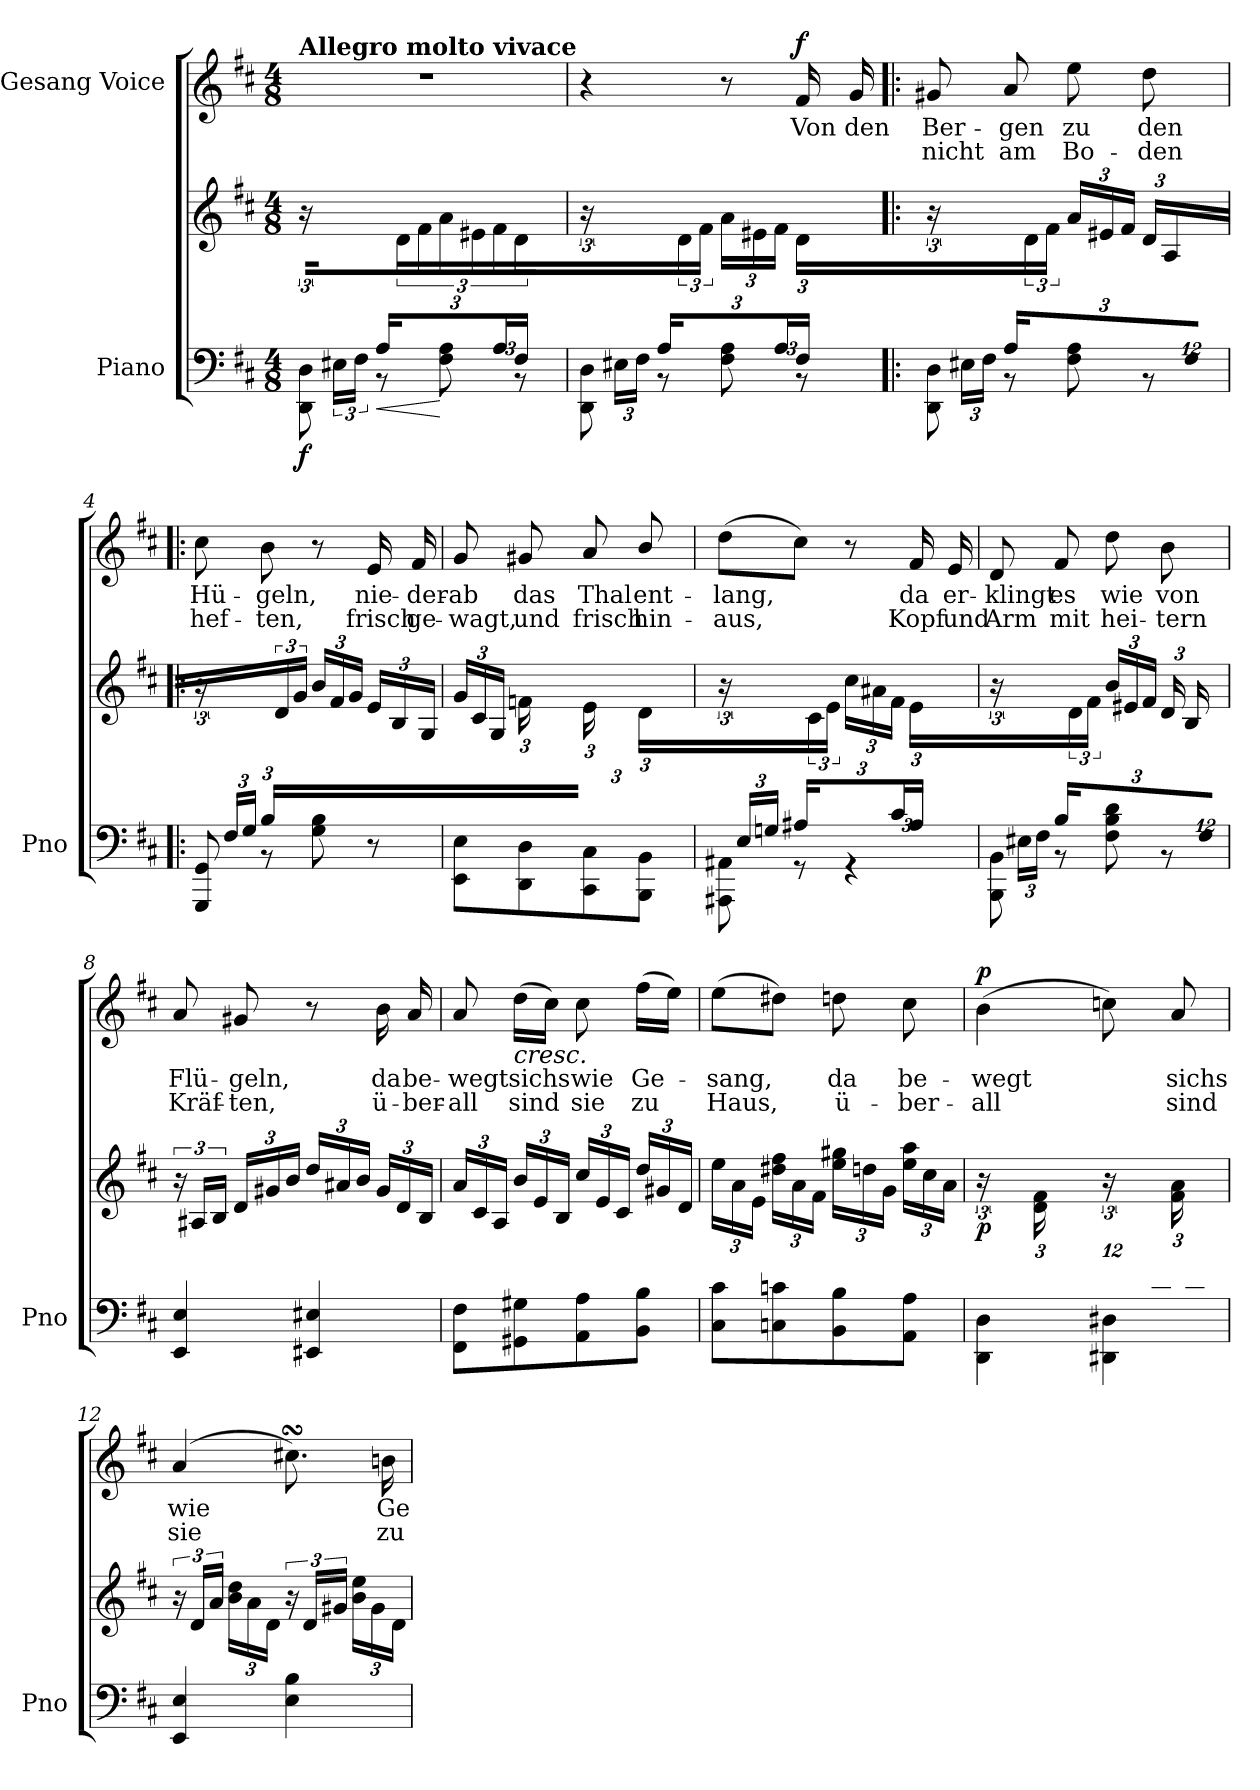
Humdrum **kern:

**kern	**kern	**dynam	**kern	**text	**text	**dynam
*part2	*part2	*part2	*part1	*part1	*part1	*part1
*staff3	*staff2	*staff2/3	*staff1	*staff1	*staff1	*staff1
*I"Piano	*	*	*I"Gesang Voice	*	*	*
*I'Pno	*	*	*	*	*	*
*clefF4	*clefG2	*	*clefG2	*	*	*
*k[f#c#]	*k[f#c#]	*	*k[f#c#]	*	*	*
*M4/8	*M4/8	*	*M4/8	*	*	*
=1	=1	=1	=1	=1	=1	=1
*^	*	*	*	*	*	*
!	!	!	!	!LO:TX:a:B:t=Allegro molto vivace	!	!	!
!	!	!	!LO:DY:b=2	!	!	!	!
24ryy	8DD\ 8D\	24r	f	2r	.	.	.
24E#X\LL	.	8ryy	.	.	.	.	.
24F#\JJ	.	.	.	.	.	.	.
*Xbrackettup	*	*	*	*	*	*	*
!	!	!	!LO:HP:b=2	!	!	!	!
24A/LL	8r	.	<	.	.	.	.
4ryy	.	24d\	.	.	.	.	.
.	.	24f#\JJ	.	.	.	.	.
*	*	*Xbrackettup	*	*	*	*	*
.	8F#\ 8A\	24a\LL	[	.	.	.	.
.	.	24e#X\	.	.	.	.	.
.	.	24f#\JJ	.	.	.	.	.
.	8r	24d\LL	.	.	.	.	.
24A/	.	12ryy	.	.	.	.	.
24F#/JJ	.	.	.	.	.	.	.
=2	=2	=2	=2	=2	=2	=2	=2
*	*	*brackettup	*	*	*	*	*
24ryy	8DD\ 8D\	24r	.	4r	.	.	.
24E#X\LL	.	8ryy	.	.	.	.	.
24F#\JJ	.	.	.	.	.	.	.
24A/LL	8r	.	.	.	.	.	.
4ryy	.	24d\	.	.	.	.	.
.	.	24f#\JJ	.	.	.	.	.
*	*	*Xbrackettup	*	*	*	*	*
.	8F#\ 8A\	24a\LL	.	8r	.	.	.
.	.	24e#X\	.	.	.	.	.
.	.	24f#\JJ	.	.	.	.	.
!	!	!	!	!	!	!	!LO:DY:b
.	8r	24d\LL	.	16f#/	Von	.	f
24A/	.	12ryy	.	.	.	.	.
.	.	.	.	16g/	den	.	.
24F#/JJ	.	.	.	.	.	.	.
=3|!:	=3|!:	=3|!:	=3|!:	=3|!:	=3|!:	=3|!:	=3|!:
*	*	*brackettup	*	*	*	*	*
24ryy	8DD\ 8D\	24r	.	8g#X/	Ber-	nicht	.
24E#X\LL	.	8ryy	.	.	.	.	.
24F#\JJ	.	.	.	.	.	.	.
24A/LL	8r	.	.	8a/	-gen	am	.
24%7ryy	.	24d\	.	.	.	.	.
.	.	24f#\JJ	.	.	.	.	.
*	*	*Xbrackettup	*	*	*	*	*
.	8F#\ 8A\	24a/LL	.	8ee\	zu	Bo-	.
.	.	24e#X/	.	.	.	.	.
.	.	24f#/JJ	.	.	.	.	.
.	8r	24d/LL	.	8dd\	den	-den	.
.	.	24A/	.	.	.	.	.
24F#/JJ	.	24ryy	.	.	.	.	.
=4	=4	=4	=4	=4	=4	=4	=4
*	*	*brackettup	*	*	*	*	*
24ryy	8GGG/ 8GG/	24r	.	8cc#\	Hü-	hef-	.
24F#/LL	.	8ryy	.	.	.	.	.
24G/JJ	.	.	.	.	.	.	.
24B/LL	8r	.	.	8b\	-geln,	-ten,	.
3ryy	.	24d\	.	.	.	.	.
.	.	24g\JJ	.	.	.	.	.
*	*	*Xbrackettup	*	*	*	*	*
.	8G\ 8B\	24b/LL	.	8r	.	.	.
.	.	24f#/	.	.	.	.	.
.	.	24g/JJ	.	.	.	.	.
.	8r	24e/LL	.	16e/	nie-	frisch	.
.	.	24B/	.	.	.	.	.
.	.	.	.	16f#/	-der-	ge-	.
.	.	24G/JJ	.	.	.	.	.
=5	=5	=5	=5	=5	=5	=5	=5
6ryy	8EE\ 8E\L	24g/LL	.	8g/	-ab	-wagt,	.
.	.	24c#/	.	.	.	.	.
.	.	24G/JJ	.	.	.	.	.
.	8DD\ 8D\	24fn\LL	.	8g#X/	das	und	.
24B/	.	12ryy	.	.	.	.	.
24Fn/JJ	.	.	.	.	.	.	.
24ryy	8CC#\ 8C#\	24e\LL	.	8a/	Thal	frisch	.
24A/	.	12ryy	.	.	.	.	.
24E/JJ	.	.	.	.	.	.	.
24ryy	8BBB\ 8BB\J	24d\LL	.	8b/	ent-	hin-	.
24G#X/	.	12ryy	.	.	.	.	.
24E/JJ	.	.	.	.	.	.	.
=6	=6	=6	=6	=6	=6	=6	=6
*	*	*brackettup	*	*	*	*	*
24ryy	8AAA#X\ 8AA#X\	24r	.	(8dd\L	-lang,	-aus,	.
24E/LL	.	8ryy	.	.	.	.	.
24Gn/JJ	.	.	.	.	.	.	.
24A#X/LL	8r	.	.	8cc#\J)	.	.	.
4ryy	.	24c#\	.	.	.	.	.
.	.	24e\JJ	.	.	.	.	.
*	*	*Xbrackettup	*	*	*	*	*
.	4r	24cc#\LL	.	8r	.	.	.
.	.	24a#X\	.	.	.	.	.
.	.	24f#\JJ	.	.	.	.	.
.	.	24e\LL	.	16f#/	da	Kopf	.
24c#/	.	12ryy	.	.	.	.	.
.	.	.	.	16e/	er-	und	.
24A#/JJ	.	.	.	.	.	.	.
=7	=7	=7	=7	=7	=7	=7	=7
*	*	*brackettup	*	*	*	*	*
24ryy	8BBB\ 8BB\	24r	.	8d/	-klingt	Arm	.
24E#X\LL	.	8ryy	.	.	.	.	.
24F#\JJ	.	.	.	.	.	.	.
24B/LL	8r	.	.	8f#/	es	mit	.
24%7ryy	.	24d\	.	.	.	.	.
.	.	24f#\JJ	.	.	.	.	.
*	*	*Xbrackettup	*	*	*	*	*
.	8F#\ 8B\ 8d\	24b/LL	.	8dd\	wie	hei-	.
.	.	24e#X/	.	.	.	.	.
.	.	24f#/JJ	.	.	.	.	.
.	8r	24d/LL	.	8b\	von	-tern	.
.	.	24B/	.	.	.	.	.
24F#/JJ	.	24ryy	.	.	.	.	.
*v	*v	*	*	*	*	*	*
=8	=8	=8	=8	=8	=8	=8
*	*brackettup	*	*	*	*	*
4EE/ 4E/	24r	.	8a/	Flü-	Kräf-	.
.	24A#X/LL	.	.	.	.	.
.	24B/JJ	.	.	.	.	.
*	*Xbrackettup	*	*	*	*	*
.	24d/LL	.	8g#X/	-geln,	-ten,	.
.	24g#X/	.	.	.	.	.
.	24b/JJ	.	.	.	.	.
4EE#X/ 4E#X/	24dd/LL	.	8r	.	.	.
.	24a#X/	.	.	.	.	.
.	24b/JJ	.	.	.	.	.
.	24g#/LL	.	16b\	da	ü-	.
.	24d/	.	.	.	.	.
.	.	.	16a/	be-	-ber-	.
.	24B/JJ	.	.	.	.	.
=9	=9	=9	=9	=9	=9	=9
8FF#\ 8F#\L	24a/LL	.	8a/	-wegt	-all	.
.	24c#/	.	.	.	.	.
.	24A/JJ	.	.	.	.	.
!	!	!	!LO:TX:b:i:t=cresc.	!	!	!
8GG#X\ 8G#X\	24b/LL	.	(16dd\LL	sichs	sind	.
.	24e/	.	.	.	.	.
.	.	.	16cc#\JJ)	.	.	.
.	24B/JJ	.	.	.	.	.
8AA\ 8A\	24cc#/LL	.	8cc#\	wie	sie	.
.	24e/	.	.	.	.	.
.	24c#/JJ	.	.	.	.	.
8BB\ 8B\J	24dd/LL	.	(16ff#\LL	Ge-	zu	.
.	24g#X/	.	.	.	.	.
.	.	.	16ee\JJ)	.	.	.
.	24d/JJ	.	.	.	.	.
=10	=10	=10	=10	=10	=10	=10
8C#\ 8c#\L	24ee\LL	.	(8ee\L	-sang,	Haus,	.
.	24a\	.	.	.	.	.
.	24e\JJ	.	.	.	.	.
8Cn\ 8cn\	24dd#X\ 24ff#\LL	.	8dd#X\J)	.	.	.
.	24a\	.	.	.	.	.
.	24f#\JJ	.	.	.	.	.
8BB\ 8B\	24ee\ 24gg#X\LL	.	8ddn\	da	ü-	.
.	24ddn\	.	.	.	.	.
.	24g\JJ	.	.	.	.	.
8AA\ 8A\J	24ee\ 24aa\LL	.	8cc#\	be-	-ber-	.
.	24cc#\	.	.	.	.	.
.	24a\JJ	.	.	.	.	.
=11	=11	=11	=11	=11	=11	=11
*^	*	*	*	*	*	*
*	*	*brackettup	*	*	*	*	*
!	!	!	!LO:DY:b	!	!	!	!LO:DY:b
24ryy	4DD\ 4D\	24r	p	(4b\	-wegt	all	p
24F#/LL	.	12ryy	.	.	.	.	.
24B/JJ	.	.	.	.	.	.	.
*	*	*Xbrackettup	*	*	*	*	*
24ryy	.	24d\ 24f#\LL	.	.	.	.	.
24B/	.	12ryy	.	.	.	.	.
24F#/JJ	.	.	.	.	.	.	.
*	*	*brackettup	*	*	*	*	*
24ryy	4DD#X\ 4D#X\	24r	.	8ccn\)	.	.	.
24A/LL	.	12ryy	.	.	.	.	.
24cn/JJ	.	.	.	.	.	.	.
*	*	*Xbrackettup	*	*	*	*	*
24ryy	.	24f#\ 24a\LL	.	8a/	sichs	sind	.
24c/	.	12ryy	.	.	.	.	.
24A/JJ	.	.	.	.	.	.	.
*v	*v	*	*	*	*	*	*
=12	=12	=12	=12	=12	=12	=12
*	*brackettup	*	*	*	*	*
4EE/ 4E/	24r	.	(4a/	wie	sie	.
.	24d/LL	.	.	.	.	.
.	24a/JJ	.	.	.	.	.
*	*Xbrackettup	*	*	*	*	*
.	24b\ 24dd\LL	.	.	.	.	.
.	24a\	.	.	.	.	.
.	24d\JJ	.	.	.	.	.
*	*brackettup	*	*	*	*	*
4E\ 4B\	24r	.	8.cc#XsSsS\)	.	.	.
.	24d/LL	.	.	.	.	.
.	24g#X/JJ	.	.	.	.	.
*	*Xbrackettup	*	*	*	*	*
.	24b\ 24ee\LL	.	.	.	.	.
.	24g#\	.	.	.	.	.
.	.	.	16bn\	Ge-	zu	.
.	24d\JJ	.	.	.	.	.
=	=	=	=	=	=	=
*-	*-	*-	*-	*-	*-	*-
